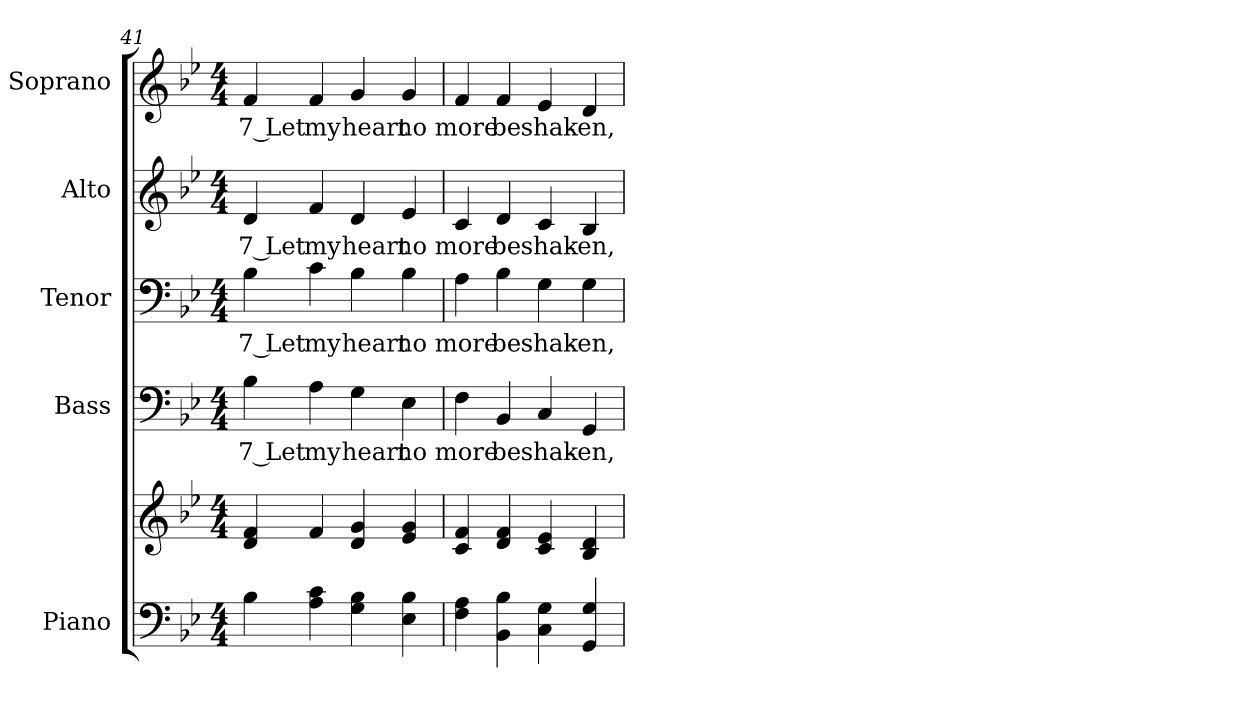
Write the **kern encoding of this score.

**kern	**kern	**kern	**text	**kern	**text	**kern	**text	**kern	**text
*part5	*part5	*part4	*part4	*part3	*part3	*part2	*part2	*part1	*part1
*staff6	*staff5	*staff4	*staff4	*staff3	*staff3	*staff2	*staff2	*staff1	*staff1
*I"Piano	*	*I"Bass	*	*I"Tenor	*	*I"Alto	*	*I"Soprano	*
*I'Pno.	*	*I'B.	*	*I'T.	*	*I'A.	*	*I'S.	*
!!LO:PB:g=z
*clefF4	*clefG2	*clefF4	*	*clefF4	*	*clefG2	*	*clefG2	*
*k[b-e-]	*k[b-e-]	*k[b-e-]	*	*k[b-e-]	*	*k[b-e-]	*	*k[b-e-]	*
*B-:	*B-:	*B-:	*	*B-:	*	*B-:	*	*B-:	*
*M4/4	*M4/4	*M4/4	*	*M4/4	*	*M4/4	*	*M4/4	*
=41	=41	=41	=41	=41	=41	=41	=41	=41	=41
!	!	!	!LO:LY:b:color=#000000	!	!	!	!	!	!
!	!	!	!	!	!LO:LY:b:color=#000000	!	!	!	!
!	!	!	!	!	!	!	!LO:LY:b:color=#000000	!	!
!	!	!	!	!	!	!	!	!	!LO:LY:b:color=#000000
4B-i\	4di/ 4fi	4B-i\	7 Let	4B-i\	7 Let	4di/	7 Let	4fi/	7 Let
!	!	!	!LO:LY:b:color=#000000	!	!	!	!	!	!
!	!	!	!	!	!LO:LY:b:color=#000000	!	!	!	!
!	!	!	!	!	!	!	!LO:LY:b:color=#000000	!	!
!	!	!	!	!	!	!	!	!	!LO:LY:b:color=#000000
4Ai\ 4ci	4fi/	4Ai\	my	4ci\	my	4fi/	my	4fi/	my
!	!	!	!LO:LY:b:color=#000000	!	!	!	!	!	!
!	!	!	!	!	!LO:LY:b:color=#000000	!	!	!	!
!	!	!	!	!	!	!	!LO:LY:b:color=#000000	!	!
!	!	!	!	!	!	!	!	!	!LO:LY:b:color=#000000
4Gi\ 4B-i	4di/ 4gi	4Gi\	heart	4B-i\	heart	4di/	heart	4gi/	heart
!	!	!	!LO:LY:b:color=#000000	!	!	!	!	!	!
!	!	!	!	!	!LO:LY:b:color=#000000	!	!	!	!
!	!	!	!	!	!	!	!LO:LY:b:color=#000000	!	!
!	!	!	!	!	!	!	!	!	!LO:LY:b:color=#000000
4E-i\ 4B-i	4e-i/ 4gi	4E-i\	no	4B-i\	no	4e-i/	no	4gi/	no
=42	=42	=42	=42	=42	=42	=42	=42	=42	=42
!	!	!	!LO:LY:b:color=#000000	!	!	!	!	!	!
!	!	!	!	!	!LO:LY:b:color=#000000	!	!	!	!
!	!	!	!	!	!	!	!LO:LY:b:color=#000000	!	!
!	!	!	!	!	!	!	!	!	!LO:LY:b:color=#000000
4Fi\ 4Ai	4ci/ 4fi	4Fi\	more	4Ai\	more	4ci/	more	4fi/	more
!	!	!	!LO:LY:b:color=#000000	!	!	!	!	!	!
!	!	!	!	!	!LO:LY:b:color=#000000	!	!	!	!
!	!	!	!	!	!	!	!LO:LY:b:color=#000000	!	!
!	!	!	!	!	!	!	!	!	!LO:LY:b:color=#000000
4BB-i\ 4B-i	4di/ 4fi	4BB-i/	be	4B-i\	be	4di/	be	4fi/	be
!	!	!	!LO:LY:b:color=#000000	!	!	!	!	!	!
!	!	!	!	!	!LO:LY:b:color=#000000	!	!	!	!
!	!	!	!	!	!	!	!LO:LY:b:color=#000000	!	!
!	!	!	!	!	!	!	!	!	!LO:LY:b:color=#000000
4Ci\ 4Gi	4ci/ 4e-i	4Ci/	shak-	4Gi\	shak-	4ci/	shak-	4e-i/	shak-
!	!	!	!LO:LY:b:color=#000000	!	!	!	!	!	!
!	!	!	!	!	!LO:LY:b:color=#000000	!	!	!	!
!	!	!	!	!	!	!	!LO:LY:b:color=#000000	!	!
!	!	!	!	!	!	!	!	!	!LO:LY:b:color=#000000
4GGi/ 4Gi	4B-i/ 4di	4GGi/	-en,	4Gi\	-en,	4B-i/	-en,	4di/	-en,
=	=	=	=	=	=	=	=	=	=
*-	*-	*-	*-	*-	*-	*-	*-	*-	*-
